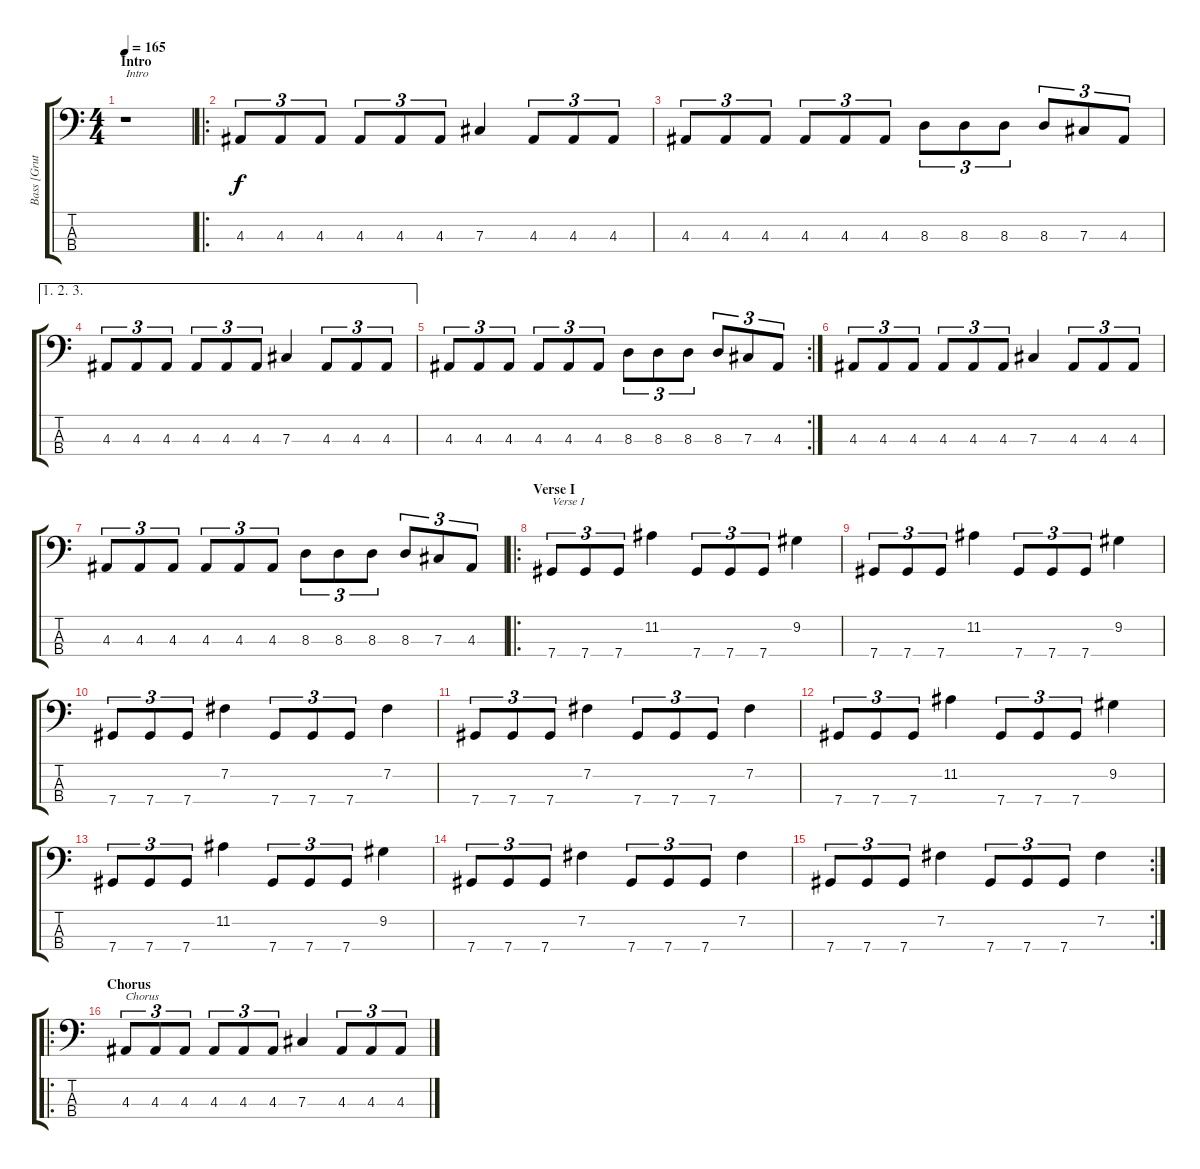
\track ("Bass [Grutle Kjellsson]" "Bass [Grut") {instrument electricbassfinger}
\staff {score tabs}
\tuning (E2 B1 Gb1 Db1) {hide}
\ts (4 4)
\section ("" "Intro")
\tempo 165
\clef f4
\ks c
r.1{txt "Intro" dy f instrument electricbassfinger} |
\ro
4.3.8{tu (3 2)} 4.3.8{tu (3 2)} 4.3.8{tu (3 2)} 4.3.8{tu (3 2)} 4.3.8{tu (3 2)} 4.3.8{tu (3 2)} 7.3.4 4.3.8{tu (3 2)} 4.3.8{tu (3 2)} 4.3.8{tu (3 2)} |
4.3.8{tu (3 2)} 4.3.8{tu (3 2)} 4.3.8{tu (3 2)} 4.3.8{tu (3 2)} 4.3.8{tu (3 2)} 4.3.8{tu (3 2)} 8.3.8{tu (3 2)} 8.3.8{tu (3 2)} 8.3.8{tu (3 2)} 8.3.8{tu (3 2)} 7.3.8{tu (3 2)} 4.3.8{tu (3 2)} |
\ae (1 2 3)
4.3.8{tu (3 2)} 4.3.8{tu (3 2)} 4.3.8{tu (3 2)} 4.3.8{tu (3 2)} 4.3.8{tu (3 2)} 4.3.8{tu (3 2)} 7.3.4 4.3.8{tu (3 2)} 4.3.8{tu (3 2)} 4.3.8{tu (3 2)} |
\rc 2
4.3.8{tu (3 2)} 4.3.8{tu (3 2)} 4.3.8{tu (3 2)} 4.3.8{tu (3 2)} 4.3.8{tu (3 2)} 4.3.8{tu (3 2)} 8.3.8{tu (3 2)} 8.3.8{tu (3 2)} 8.3.8{tu (3 2)} 8.3.8{tu (3 2)} 7.3.8{tu (3 2)} 4.3.8{tu (3 2)} |
4.3.8{tu (3 2)} 4.3.8{tu (3 2)} 4.3.8{tu (3 2)} 4.3.8{tu (3 2)} 4.3.8{tu (3 2)} 4.3.8{tu (3 2)} 7.3.4 4.3.8{tu (3 2)} 4.3.8{tu (3 2)} 4.3.8{tu (3 2)} |
4.3.8{tu (3 2)} 4.3.8{tu (3 2)} 4.3.8{tu (3 2)} 4.3.8{tu (3 2)} 4.3.8{tu (3 2)} 4.3.8{tu (3 2)} 8.3.8{tu (3 2)} 8.3.8{tu (3 2)} 8.3.8{tu (3 2)} 8.3.8{tu (3 2)} 7.3.8{tu (3 2)} 4.3.8{tu (3 2)} |
\ro
\section ("" "Verse I")
7.4.8{tu (3 2) txt "Verse I"} 7.4.8{tu (3 2)} 7.4.8{tu (3 2)} 11.2.4 7.4.8{tu (3 2)} 7.4.8{tu (3 2)} 7.4.8{tu (3 2)} 9.2.4 |
7.4.8{tu (3 2)} 7.4.8{tu (3 2)} 7.4.8{tu (3 2)} 11.2.4 7.4.8{tu (3 2)} 7.4.8{tu (3 2)} 7.4.8{tu (3 2)} 9.2.4 |
7.4.8{tu (3 2)} 7.4.8{tu (3 2)} 7.4.8{tu (3 2)} 7.2.4 7.4.8{tu (3 2)} 7.4.8{tu (3 2)} 7.4.8{tu (3 2)} 7.2.4 |
7.4.8{tu (3 2)} 7.4.8{tu (3 2)} 7.4.8{tu (3 2)} 7.2.4 7.4.8{tu (3 2)} 7.4.8{tu (3 2)} 7.4.8{tu (3 2)} 7.2.4 |
7.4.8{tu (3 2)} 7.4.8{tu (3 2)} 7.4.8{tu (3 2)} 11.2.4 7.4.8{tu (3 2)} 7.4.8{tu (3 2)} 7.4.8{tu (3 2)} 9.2.4 |
7.4.8{tu (3 2)} 7.4.8{tu (3 2)} 7.4.8{tu (3 2)} 11.2.4 7.4.8{tu (3 2)} 7.4.8{tu (3 2)} 7.4.8{tu (3 2)} 9.2.4 |
7.4.8{tu (3 2)} 7.4.8{tu (3 2)} 7.4.8{tu (3 2)} 7.2.4 7.4.8{tu (3 2)} 7.4.8{tu (3 2)} 7.4.8{tu (3 2)} 7.2.4 |
\rc 2
7.4.8{tu (3 2)} 7.4.8{tu (3 2)} 7.4.8{tu (3 2)} 7.2.4 7.4.8{tu (3 2)} 7.4.8{tu (3 2)} 7.4.8{tu (3 2)} 7.2.4 |
\ro
\section ("" "Chorus")
4.3.8{tu (3 2) txt "Chorus"} 4.3.8{tu (3 2)} 4.3.8{tu (3 2)} 4.3.8{tu (3 2)} 4.3.8{tu (3 2)} 4.3.8{tu (3 2)} 7.3.4 4.3.8{tu (3 2)} 4.3.8{tu (3 2)} 4.3.8{tu (3 2)}
